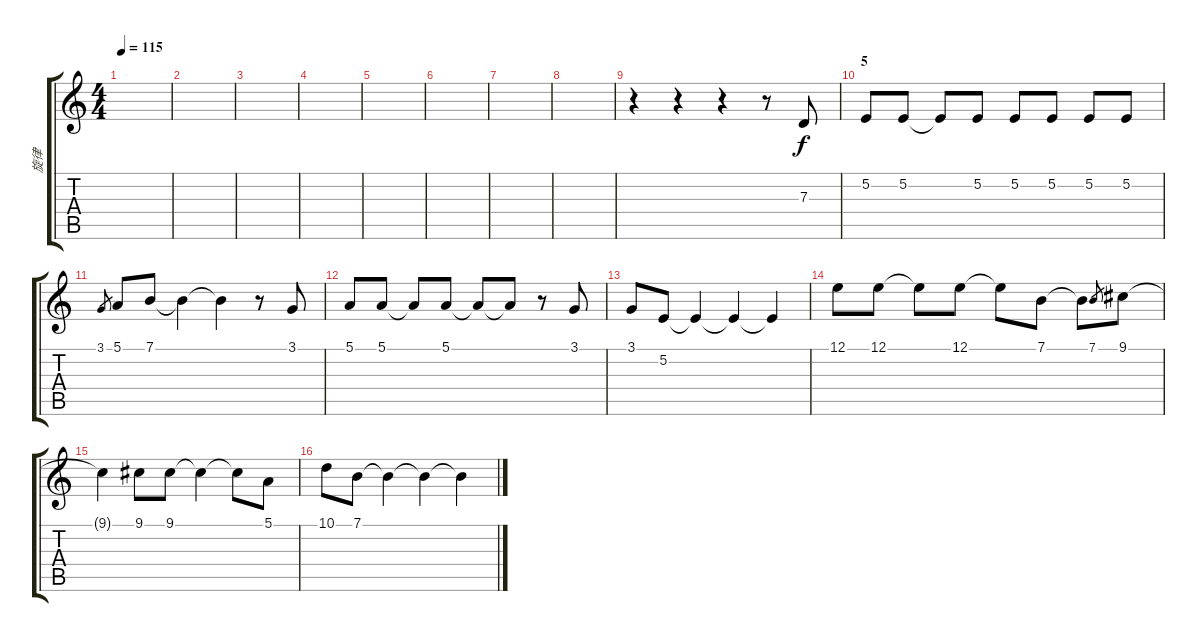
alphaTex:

\track ("旋律" "旋律") {instrument piccolo}
\staff {score tabs}
\tuning (E4 B3 G3 D3 A2 E2) {hide}
\ts (4 4)
\tempo 115
\clef g2
\ks c
|
|
|
|
|
|
|
|
r.4 r.4 r.4 r.8 7.3.8 |
\section ("" "5")
5.2.8 5.2.8 5.2{t}.8 5.2.8 5.2.8 5.2.8 5.2.8 5.2.8 |
3.1.8{gr} 5.1.8 7.1.8 7.1{t}.4 7.1{t}.4 r.8 3.1.8 |
5.1.8 5.1.8 5.1{t}.8 5.1.8 5.1{t}.8 5.1{t}.8 r.8 3.1.8 |
3.1.8 5.2.8 5.2{t}.4 5.2{t}.4 5.2{t}.4 |
12.1.8 12.1.8 12.1{t}.8 12.1.8 12.1{t}.8 7.1.8 7.1{t}.8 7.1.8{gr} 9.1.8 |
9.1{t}.4 9.1.8 9.1.8 9.1{t}.4 9.1{t}.8 5.1.8 |
10.1.8 7.1.8 7.1{t}.4 7.1{t}.4 7.1{t}.4
